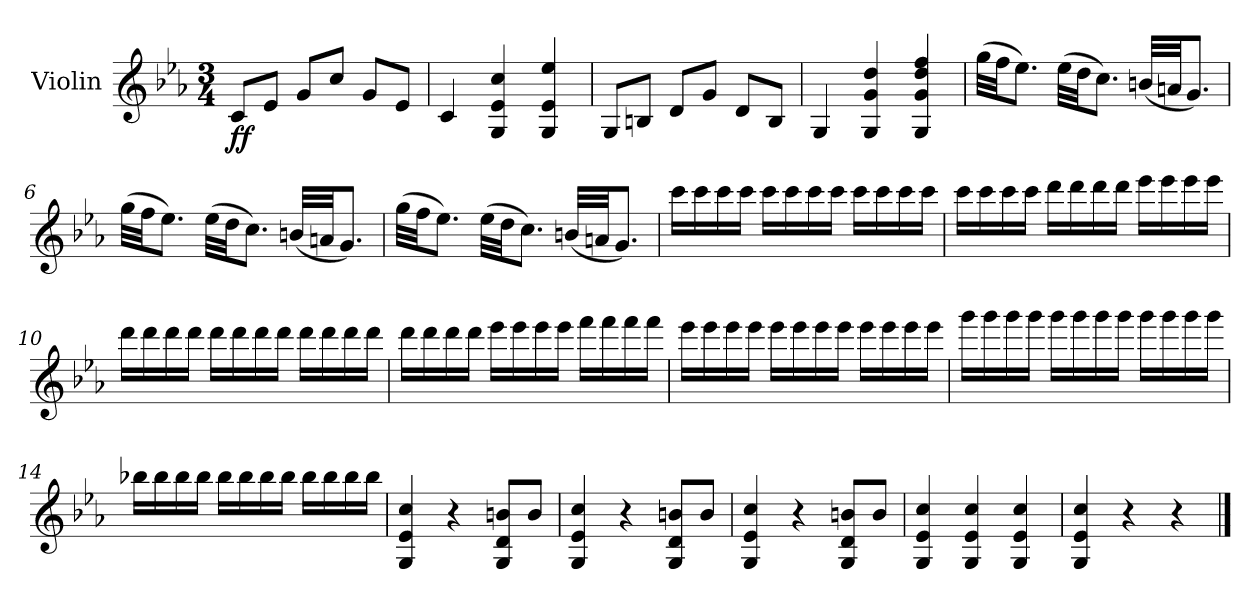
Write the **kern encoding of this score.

**kern	**dynam
*part1	*part1
*staff1	*staff1
*I"Violin	*
*I'Vln.	*
*clefG2	*
*k[b-e-a-]	*
*M3/4	*
=1	=1
!	!LO:DY:b
8c/L	ff
8e-/J	.
8g/L	.
8cc/J	.
8g/L	.
8e-/J	.
=2	=2
4c/	.
4G/ 4e-/ 4cc/	.
4G/ 4e-/ 4ee-/	.
=3	=3
8G/L	.
8Bn/J	.
8d/L	.
8g/J	.
8d/L	.
8B/J	.
=4	=4
4G/	.
4G/ 4g/ 4dd/	.
4G/ 4g/ 4dd/ 4ff/	.
=5	=5
(>32gg\LLL	.
32ff\JJ	.
8.ee-\J)	.
(>32ee-\LLL	.
32dd\JJ	.
8.cc\J)	.
(<32bn/LLL	.
32an/JJ	.
8.g/J)	.
!!LO:LB:g=z
=6	=6
(>32gg\LLL	.
32ff\JJ	.
8.ee-\J)	.
(>32ee-\LLL	.
32dd\JJ	.
8.cc\J)	.
(<32bn/LLL	.
32an/JJ	.
8.g/J)	.
=7	=7
(>32gg\LLL	.
32ff\JJ	.
8.ee-\J)	.
(>32ee-\LLL	.
32dd\JJ	.
8.cc\J)	.
(<32bn/LLL	.
32an/JJ	.
8.g/J)	.
=8	=8
16ccc\LL	.
16ccc\	.
16ccc\	.
16ccc\JJ	.
16ccc\LL	.
16ccc\	.
16ccc\	.
16ccc\JJ	.
16ccc\LL	.
16ccc\	.
16ccc\	.
16ccc\JJ	.
!!LO:LB:g=z
=9	=9
16ccc\LL	.
16ccc\	.
16ccc\	.
16ccc\JJ	.
16ddd\LL	.
16ddd\	.
16ddd\	.
16ddd\JJ	.
16eee-\LL	.
16eee-\	.
16eee-\	.
16eee-\JJ	.
=10	=10
16ddd\LL	.
16ddd\	.
16ddd\	.
16ddd\JJ	.
16ddd\LL	.
16ddd\	.
16ddd\	.
16ddd\JJ	.
16ddd\LL	.
16ddd\	.
16ddd\	.
16ddd\JJ	.
!!LO:LB:g=z
=11	=11
16ddd\LL	.
16ddd\	.
16ddd\	.
16ddd\JJ	.
16eee-\LL	.
16eee-\	.
16eee-\	.
16eee-\JJ	.
16fff\LL	.
16fff\	.
16fff\	.
16fff\JJ	.
!!LO:LB:g=z
=12	=12
16eee-\LL	.
16eee-\	.
16eee-\	.
16eee-\JJ	.
16eee-\LL	.
16eee-\	.
16eee-\	.
16eee-\JJ	.
16eee-\LL	.
16eee-\	.
16eee-\	.
16eee-\JJ	.
=13	=13
16ggg\LL	.
16ggg\	.
16ggg\	.
16ggg\JJ	.
16ggg\LL	.
16ggg\	.
16ggg\	.
16ggg\JJ	.
16ggg\LL	.
16ggg\	.
16ggg\	.
16ggg\JJ	.
!!LO:LB:g=z
=14	=14
16bb-X\LL	.
16bb-\	.
16bb-\	.
16bb-\JJ	.
16bb-\LL	.
16bb-\	.
16bb-\	.
16bb-\JJ	.
16bb-\LL	.
16bb-\	.
16bb-\	.
16bb-\JJ	.
!!LO:LB:g=z
=15	=15
4G/ 4e-/ 4cc/	.
4r	.
8G/ 8d/ 8bn/L	.
8b/J	.
=16	=16
4G/ 4e-/ 4cc/	.
4r	.
8G/ 8d/ 8bn/L	.
8b/J	.
=17	=17
4G/ 4e-/ 4cc/	.
4r	.
8G/ 8d/ 8bn/L	.
8b/J	.
=18	=18
4G/ 4e-/ 4cc/	.
4G/ 4e-/ 4cc/	.
4G/ 4e-/ 4cc/	.
=19	=19
4G/ 4e-/ 4cc/	.
4r	.
4r	.
==	==
*-	*-
